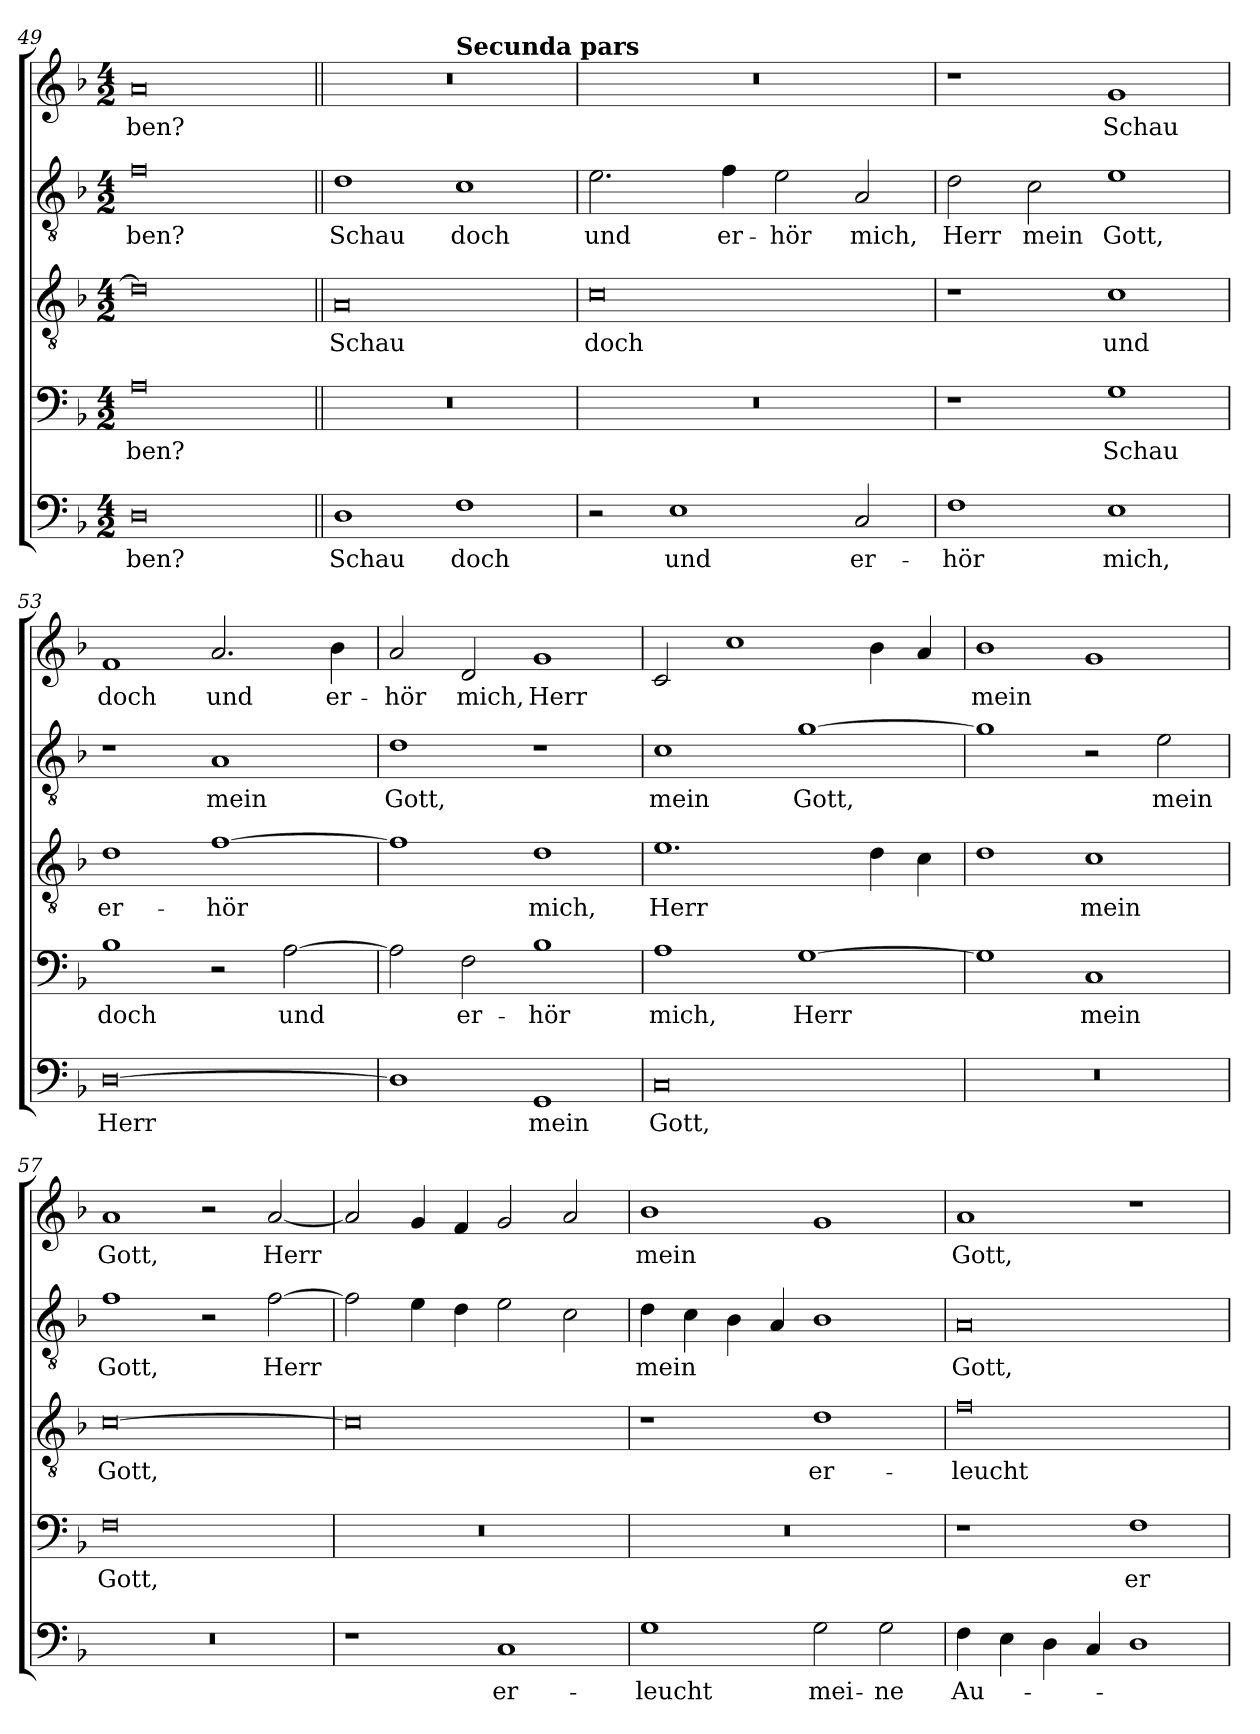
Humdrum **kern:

**kern	**text	**kern	**text	**kern	**text	**kern	**text	**kern	**text
*part5	*part5	*part4	*part4	*part3	*part3	*part2	*part2	*part1	*part1
*staff5	*staff5	*staff4	*staff4	*staff3	*staff3	*staff2	*staff2	*staff1	*staff1
*clefF4	*	*clefF4	*	*clefGv2	*	*clefGv2	*	*clefG2	*
*k[b-]	*	*k[b-]	*	*k[b-]	*	*k[b-]	*	*k[b-]	*
*F:	*	*F:	*	*F:	*	*F:	*	*F:	*
*M4/2	*	*M4/2	*	*M4/2	*	*M4/2	*	*M4/2	*
=49	=49	=49	=49	=49	=49	=49	=49	=49	=49
!	!LO:LY:b	!	!LO:LY:b	!	!	!	!LO:LY:b	!	!LO:LY:b
0D	-ben?	0A	-ben?	0d]	.	0f	-ben?	0a	-ben?
!!LO:LB:g=z
=50||	=50||	=50||	=50||	=50||	=50||	=50||	=50||	=50||	=50||
!	!LO:LY:b	!	!	!	!LO:LY:b	!	!LO:LY:b	!	!
*	*	*	*	*	*	*	*	*^	*
1D	Schau	0r	.	0A	Schau	1d	Schau	0r	1ryy	.
!	!	!	!	!	!	!	!	!	!LO:TX:a:B:t=Secunda  pars	!
!	!LO:LY:b	!	!	!	!	!	!LO:LY:b	!	!	!
1F	doch	.	.	.	.	1c	doch	.	1ryy	.
=51	=51	=51	=51	=51	=51	=51	=51	=51	=51	=51
!	!	!	!	!	!LO:LY:b	!	!LO:LY:b	!	!	!
*	*	*	*	*	*	*	*	*v	*v	*
2r	.	0r	.	0c	doch	2.e\	und	0r	.
!	!LO:LY:b	!	!	!	!	!	!	!	!
1E	und	.	.	.	.	.	.	.	.
!	!	!	!	!	!	!	!LO:LY:b	!	!
.	.	.	.	.	.	4f\	er-	.	.
!	!	!	!	!	!	!	!LO:LY:b	!	!
.	.	.	.	.	.	2e\	-hör	.	.
!	!LO:LY:b	!	!	!	!	!	!LO:LY:b	!	!
2C/	er-	.	.	.	.	2A/	mich,	.	.
=52	=52	=52	=52	=52	=52	=52	=52	=52	=52
!	!LO:LY:b	!	!	!	!	!	!LO:LY:b	!	!
1F	-hör	1r	.	1r	.	2d\	Herr	1r	.
!	!	!	!	!	!	!	!LO:LY:b	!	!
.	.	.	.	.	.	2c\	mein	.	.
!	!LO:LY:b	!	!LO:LY:b	!	!LO:LY:b	!	!LO:LY:b	!	!LO:LY:b
1E	mich,	1G	Schau	1c	und	1e	Gott,	1g	Schau
=53	=53	=53	=53	=53	=53	=53	=53	=53	=53
!	!LO:LY:b	!	!LO:LY:b	!	!LO:LY:b	!	!	!	!LO:LY:b
[0D	Herr	1B-	doch	1d	er-	1r	.	1f	doch
!	!	!	!	!	!LO:LY:b	!	!LO:LY:b	!	!LO:LY:b
.	.	2r	.	[1f	-hör	1A	mein	2.a/	und
!	!	!	!LO:LY:b	!	!	!	!	!	!
.	.	[2A\	und	.	.	.	.	.	.
!	!	!	!	!	!	!	!	!	!LO:LY:b
.	.	.	.	.	.	.	.	4b-\	er-
=54	=54	=54	=54	=54	=54	=54	=54	=54	=54
!	!	!	!	!	!	!	!LO:LY:b	!	!LO:LY:b
1D]	.	2A\]	.	1f]	.	1d	Gott,	2a/	-hör
!	!	!	!LO:LY:b	!	!	!	!	!	!LO:LY:b
.	.	2F\	er-	.	.	.	.	2d/	mich,
!	!LO:LY:b	!	!LO:LY:b	!	!LO:LY:b	!	!	!	!LO:LY:b
1GG	mein	1B-	-hör	1d	mich,	1r	.	1g	Herr
=55	=55	=55	=55	=55	=55	=55	=55	=55	=55
!	!LO:LY:b	!	!LO:LY:b	!	!LO:LY:b	!	!LO:LY:b	!	!
0C	Gott,	1A	mich,	1.e	Herr	1c	mein	2c/	.
.	.	.	.	.	.	.	.	1cc	.
!	!	!	!LO:LY:b	!	!	!	!LO:LY:b	!	!
.	.	[1G	Herr	.	.	[1g	Gott,	.	.
.	.	.	.	4d\	.	.	.	4b-\	.
.	.	.	.	4c\	.	.	.	4a/	.
!!LO:LB:g=z
=56	=56	=56	=56	=56	=56	=56	=56	=56	=56
!	!	!	!	!	!	!	!	!	!LO:LY:b
0r	.	1G]	.	1d	.	1g]	.	1b-	mein
!	!	!	!LO:LY:b	!	!LO:LY:b	!	!	!	!
.	.	1C	mein	1c	mein	2r	.	1g	.
!	!	!	!	!	!	!	!LO:LY:b	!	!
.	.	.	.	.	.	2e\	mein	.	.
=57	=57	=57	=57	=57	=57	=57	=57	=57	=57
!	!	!	!LO:LY:b	!	!LO:LY:b	!	!LO:LY:b	!	!LO:LY:b
0r	.	0F	Gott,	[0c	Gott,	1f	Gott,	1a	Gott,
.	.	.	.	.	.	2r	.	2r	.
!	!	!	!	!	!	!	!LO:LY:b	!	!LO:LY:b
.	.	.	.	.	.	[2f\	Herr	[2a/	Herr
=58	=58	=58	=58	=58	=58	=58	=58	=58	=58
1r	.	0r	.	0c]	.	2f\]	.	2a/]	.
.	.	.	.	.	.	4e\	.	4g/	.
.	.	.	.	.	.	4d\	.	4f/	.
!	!LO:LY:b	!	!	!	!	!	!	!	!
1C	er-	.	.	.	.	2e\	.	2g/	.
.	.	.	.	.	.	2c\	.	2a/	.
=59	=59	=59	=59	=59	=59	=59	=59	=59	=59
!	!LO:LY:b	!	!	!	!	!	!LO:LY:b	!	!LO:LY:b
1G	-leucht	0r	.	1r	.	4d\	mein	1b-	mein
.	.	.	.	.	.	4c\	.	.	.
.	.	.	.	.	.	4B-\	.	.	.
.	.	.	.	.	.	4A/	.	.	.
!	!LO:LY:b	!	!	!	!LO:LY:b	!	!	!	!
2G\	mei-	.	.	1d	er-	1B-	.	1g	.
!	!LO:LY:b	!	!	!	!	!	!	!	!
2G\	-ne	.	.	.	.	.	.	.	.
=60	=60	=60	=60	=60	=60	=60	=60	=60	=60
!	!LO:LY:b	!	!	!	!LO:LY:b	!	!LO:LY:b	!	!LO:LY:b
4F\	Au-	1r	.	0f	-leucht	0A	Gott,	1a	Gott,
4E\	.	.	.	.	.	.	.	.	.
4D\	.	.	.	.	.	.	.	.	.
4C/	.	.	.	.	.	.	.	.	.
!	!	!	!LO:LY:b	!	!	!	!	!	!
1D	.	1F	er-	.	.	.	.	1r	.
=	=	=	=	=	=	=	=	=	=
*-	*-	*-	*-	*-	*-	*-	*-	*-	*-
